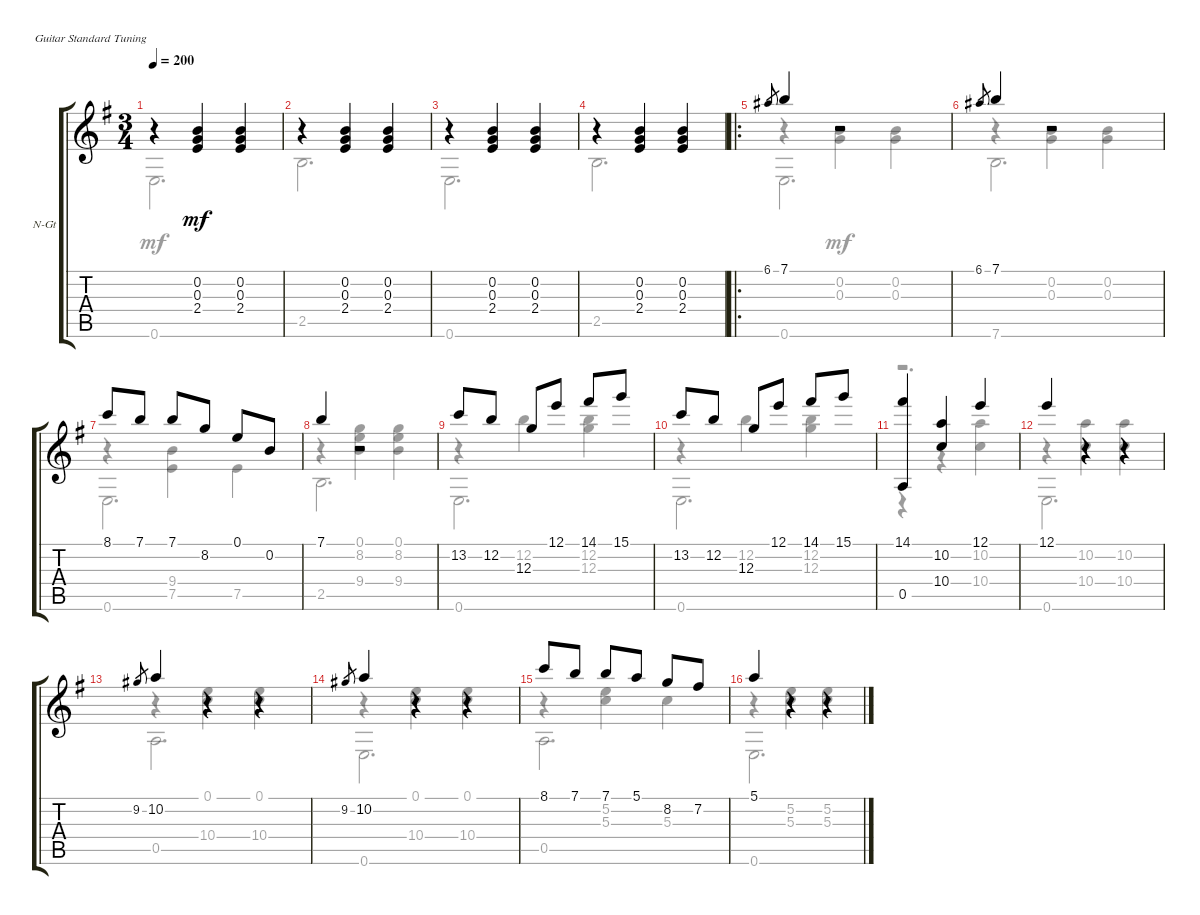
\defaultSystemsLayout 4
\bracketExtendMode groupsimilarinstruments
\firstSystemTrackNameOrientation horizontal
\otherSystemsTrackNameOrientation horizontal
\track ("Nylon Guitar" "N-Gt") {instrument acousticguitarnylon}
\staff {score tabs}
\tuning (E4 B3 G3 D3 A2 E2)
\voice
\ts (3 4)
\tempo 200
\clef g2
\scale
0.264
\ks eminor
r.4{dy mf instrument acousticguitarnylon} (0.2 0.3 2.4).4 (0.2 0.3 2.4).4 |
\scale
0.1712 r.4 (0.2 0.3 2.4).4 (0.2 0.3 2.4).4 |
\scale
0.1712 r.4 (0.2 0.3 2.4).4 (0.2 0.3 2.4).4 |
\scale
0.1712 r.4 (0.2 0.3 2.4).4 (0.2 0.3 2.4).4 |
\ro
\scale
0.2224 6.1.8{gr} 7.1.4 r.2 |
\scale
0.191843 6.1.8{gr} 7.1.4 r.2 |
\scale
0.214502 8.1.8 7.1.8 7.1.8 8.2.8 0.1.8 0.2.8 |
\scale
0.164653 7.1.4 r.2 |
\scale
0.214502 13.2.8 12.2.8 12.3.8 12.1.8 14.1.8 15.1.8 |
\scale
0.214502 13.2.8 12.2.8 12.3.8 12.1.8 14.1.8 15.1.8 |
\scale
0.172131 (14.1 0.5).4 (10.4 10.2).4 12.1.4 |
\scale
0.178689 12.1.4 r.4 r.4 |
\scale
0.208197 9.2.8{gr} 10.2.4 r.4 r.4 |
\scale
0.208197 9.2.8{gr} 10.2.4 r.4 r.4 |
\scale
0.232787 8.1.8 7.1.8 7.1.8 5.1.8 8.2.8 7.2.8 |
\scale
0.174679 5.1.4 r.4 r.4
\voice
\clef g2
\ottava regular
\simile none
\scale
0.264
\ks eminor
0.6.2{d dy mf} |
\scale
0.1712 2.5.2{d} |
\scale
0.1712 0.6.2{d} |
\scale
0.1712 2.5.2{d} |
\scale
0.2224 0.6.2{d} |
\scale
0.191843 7.6.2{d} |
\scale
0.214502 0.6.2{d} |
\scale
0.164653 2.5.2{d} |
\scale
0.214502 0.6.2{d} |
\scale
0.214502 0.6.2{d} |
\scale
0.172131 r.2{d} |
\scale
0.178689 0.6.2{d} |
\scale
0.208197 0.5.2{d} |
\scale
0.208197 0.6.2{d} |
\scale
0.232787 0.5.2{d} |
\scale
0.174679 0.6.2{d}
\voice
\clef g2
\ottava regular
\simile none
\scale
0.264
\ks eminor
|
\scale
0.1712 |
\scale
0.1712 |
\scale
0.1712 |
\scale
0.2224 r.4 (0.2 0.3).4 (0.2 0.3).4 |
\scale
0.191843 r.4 (0.2 0.3).4 (0.2 0.3).4 |
\scale
0.214502 r.4 (9.4 7.5).4 7.5.4 |
\scale
0.164653 r.4 (0.1 8.2 9.4).4 (0.1 8.2 9.4).4 |
\scale
0.214502 r.4 12.2.4 (12.3 12.2).4 |
\scale
0.214502 r.4 12.2.4 (12.3 12.2).4 |
\scale
0.172131 r.4 r.4 (10.4 10.2).4 |
\scale
0.178689 r.4 (10.4 10.2).4 (10.4 10.2).4 |
\scale
0.208197 r.4 (10.4 0.1).4 (10.4 0.1).4 |
\scale
0.208197 r.4 (10.4 0.1).4 (10.4 0.1).4 |
\scale
0.232787 r.4 (5.3 5.2).4 5.3.4 |
\scale
0.174679 r.4 (5.3 5.2).4 (5.3 5.2).4
